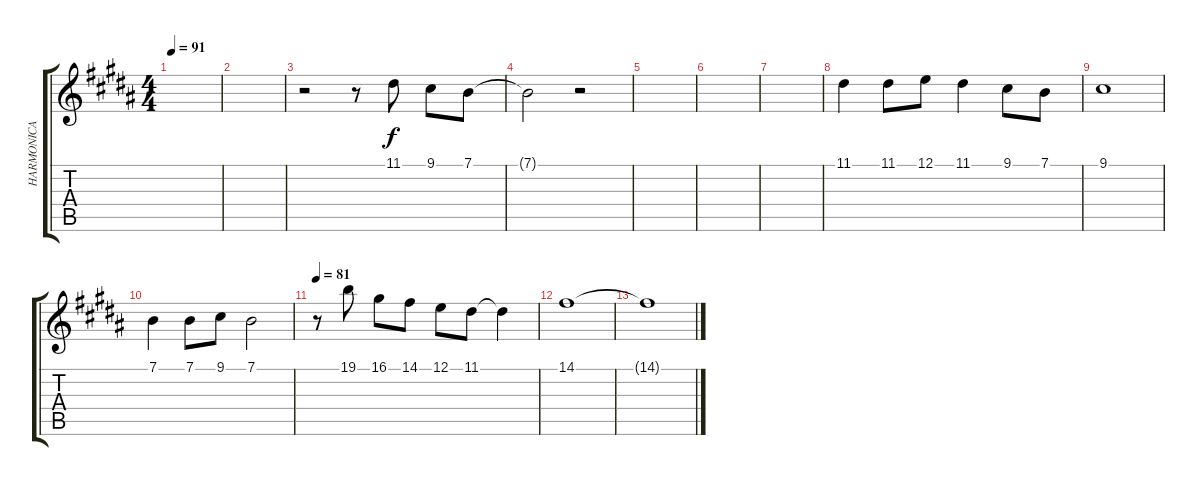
\track ("HARMONICA" "HARMONICA") {instrument harmonica}
\staff {score tabs}
\tuning (E4 B3 G3 D3 A2 E2) {hide}
\ts (4 4)
\tempo 91
\clef g2
\ks b
|
|
r.2 r.8 11.1.8 9.1.8 7.1.8 |
7.1{t}.2 r.2 |
|
|
|
11.1.4 11.1.8 12.1.8 11.1.4 9.1.8 7.1.8 |
9.1.1 |
7.1.4 7.1.8 9.1.8 7.1.2 |
\tempo 81
r.8 19.1.8 16.1.8 14.1.8 12.1.8 11.1.8 11.1{t}.4 |
14.1.1 |
14.1{t}.1
